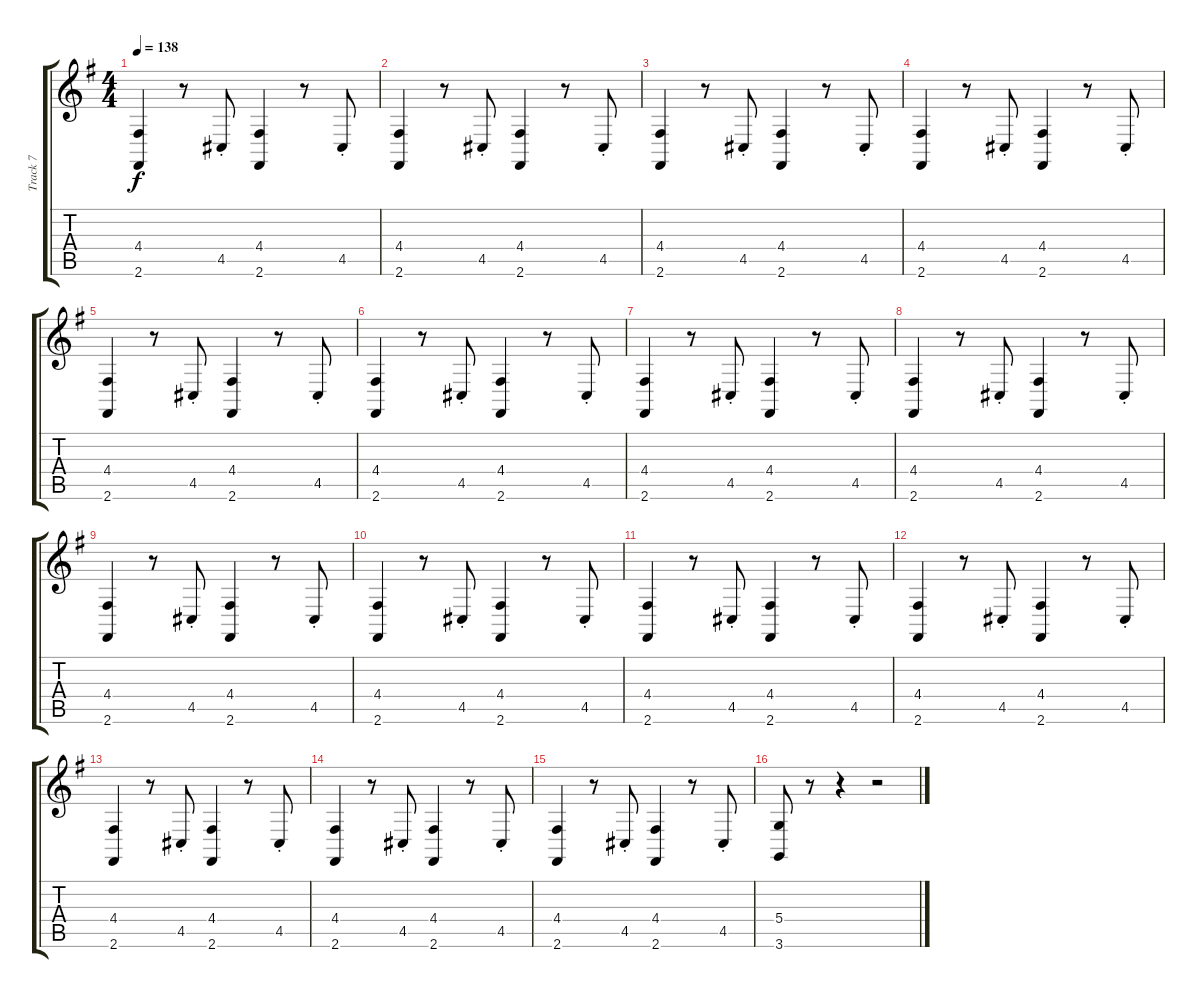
\track ("Track 7" "Track 7") {instrument acousticgrandpiano}
\staff {score tabs}
\tuning (E4 B3 G3 D3 A2 E2) {hide}
\ts (4 4)
\tempo 138
\clef g2
\ks g
(4.4 2.6).4{dy f} r.8 4.5{st}.8 (4.4 2.6).4 r.8 4.5{st}.8 |
(4.4 2.6).4 r.8 4.5{st}.8 (4.4 2.6).4 r.8 4.5{st}.8 |
(4.4 2.6).4 r.8 4.5{st}.8 (4.4 2.6).4 r.8 4.5{st}.8 |
(4.4 2.6).4 r.8 4.5{st}.8 (4.4 2.6).4 r.8 4.5{st}.8 |
(4.4 2.6).4 r.8 4.5{st}.8 (4.4 2.6).4 r.8 4.5{st}.8 |
(4.4 2.6).4 r.8 4.5{st}.8 (4.4 2.6).4 r.8 4.5{st}.8 |
(4.4 2.6).4 r.8 4.5{st}.8 (4.4 2.6).4 r.8 4.5{st}.8 |
(4.4 2.6).4 r.8 4.5{st}.8 (4.4 2.6).4 r.8 4.5{st}.8 |
(4.4 2.6).4 r.8 4.5{st}.8 (4.4 2.6).4 r.8 4.5{st}.8 |
(4.4 2.6).4 r.8 4.5{st}.8 (4.4 2.6).4 r.8 4.5{st}.8 |
(4.4 2.6).4 r.8 4.5{st}.8 (4.4 2.6).4 r.8 4.5{st}.8 |
(4.4 2.6).4 r.8 4.5{st}.8 (4.4 2.6).4 r.8 4.5{st}.8 |
(4.4 2.6).4 r.8 4.5{st}.8 (4.4 2.6).4 r.8 4.5{st}.8 |
(4.4 2.6).4 r.8 4.5{st}.8 (4.4 2.6).4 r.8 4.5{st}.8 |
(4.4 2.6).4 r.8 4.5{st}.8 (4.4 2.6).4 r.8 4.5{st}.8 |
(5.4 3.6).8 r.8 r.4 r.2
